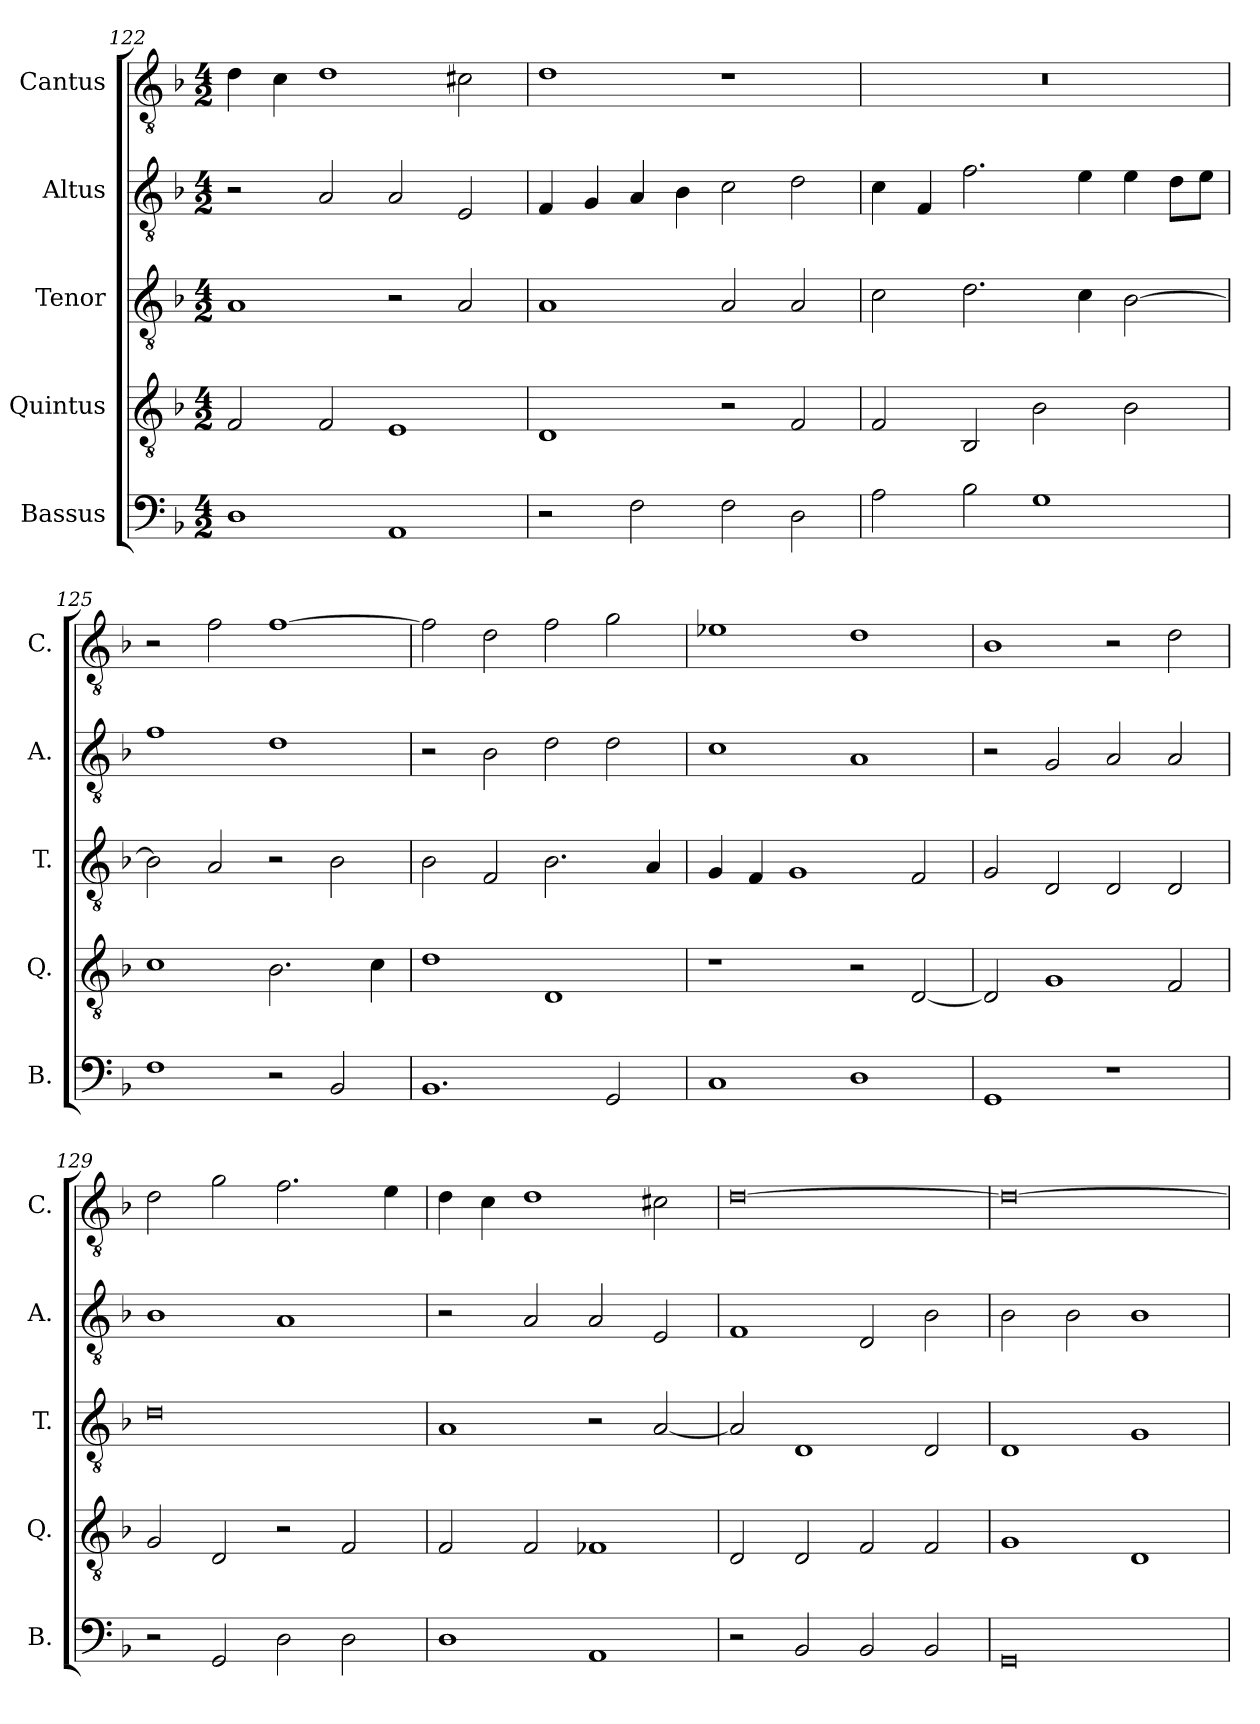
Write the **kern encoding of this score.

**kern	**kern	**kern	**kern	**kern
*part5	*part4	*part3	*part2	*part1
*staff5	*staff4	*staff3	*staff2	*staff1
*I"Bassus	*I"Quintus	*I"Tenor	*I"Altus	*I"Cantus
*I'B.	*I'Q.	*I'T.	*I'A.	*I'C.
*clefF4	*clefGv2	*clefGv2	*clefGv2	*clefGv2
*k[b-]	*k[b-]	*k[b-]	*k[b-]	*k[b-]
*M4/2	*M4/2	*M4/2	*M4/2	*M4/2
=122	=122	=122	=122	=122
1D	2F/	1A	2r	4d\
.	.	.	.	4c\
.	2F/	.	2A/	1d
1AA	1E	2r	2A/	.
.	.	2A/	2E/	2c#X\
=123	=123	=123	=123	=123
2r	1D	1A	4F/	1d
.	.	.	4G/	.
2F\	.	.	4A/	.
.	.	.	4B-\	.
2F\	2r	2A/	2c\	1r
2D\	2F/	2A/	2d\	.
!!LO:PB:g=z
=124	=124	=124	=124	=124
2A\	2F/	2c\	4c\	0r
.	.	.	4F/	.
2B-\	2BB-/	2.d\	2.f\	.
1G	2B-\	.	.	.
.	.	4c\	4e\	.
.	2B-\	[2B-\	4e\	.
.	.	.	8d\L	.
.	.	.	8e\J	.
=125	=125	=125	=125	=125
1F	1c	2B-\]	1f	2r
.	.	2A/	.	2f\
2r	2.B-\	2r	1d	[1f
2BB-/	.	2B-\	.	.
.	4c\	.	.	.
=126	=126	=126	=126	=126
1.BB-	1d	2B-\	2r	2f\]
.	.	2F/	2B-\	2d\
.	1D	2.B-\	2d\	2f\
2GG/	.	.	2d\	2g\
.	.	4A/	.	.
=127	=127	=127	=127	=127
1C	1r	4G/	1c	1e-X
.	.	4F/	.	.
.	.	1G	.	.
1D	2r	.	1A	1d
.	[2D/	2F/	.	.
=128	=128	=128	=128	=128
1GG	2D/]	2G/	2r	1B-
.	1G	2D/	2G/	.
1r	.	2D/	2A/	2r
.	2F/	2D/	2A/	2d\
=129	=129	=129	=129	=129
2r	2G/	0d	1B-	2d\
2GG/	2D/	.	.	2g\
2D\	2r	.	1A	2.f\
2D\	2F/	.	.	.
.	.	.	.	4e\
!!LO:LB:g=z
=130	=130	=130	=130	=130
1D	2F/	1A	2r	4d\
.	.	.	.	4c\
.	2F/	.	2A/	1d
1AA	1F-X	2r	2A/	.
.	.	[2A/	2E/	2c#X\
=131	=131	=131	=131	=131
2r	2D/	2A/]	1F	[0d
2BB-/	2D/	1D	.	.
2BB-/	2F/	.	2D/	.
2BB-/	2F/	2D/	2B-\	.
=132	=132	=132	=132	=132
0GG	1G	1D	2B-\	0d_
.	.	.	2B-\	.
.	1D	1G	1B-	.
=	=	=	=	=
*-	*-	*-	*-	*-
